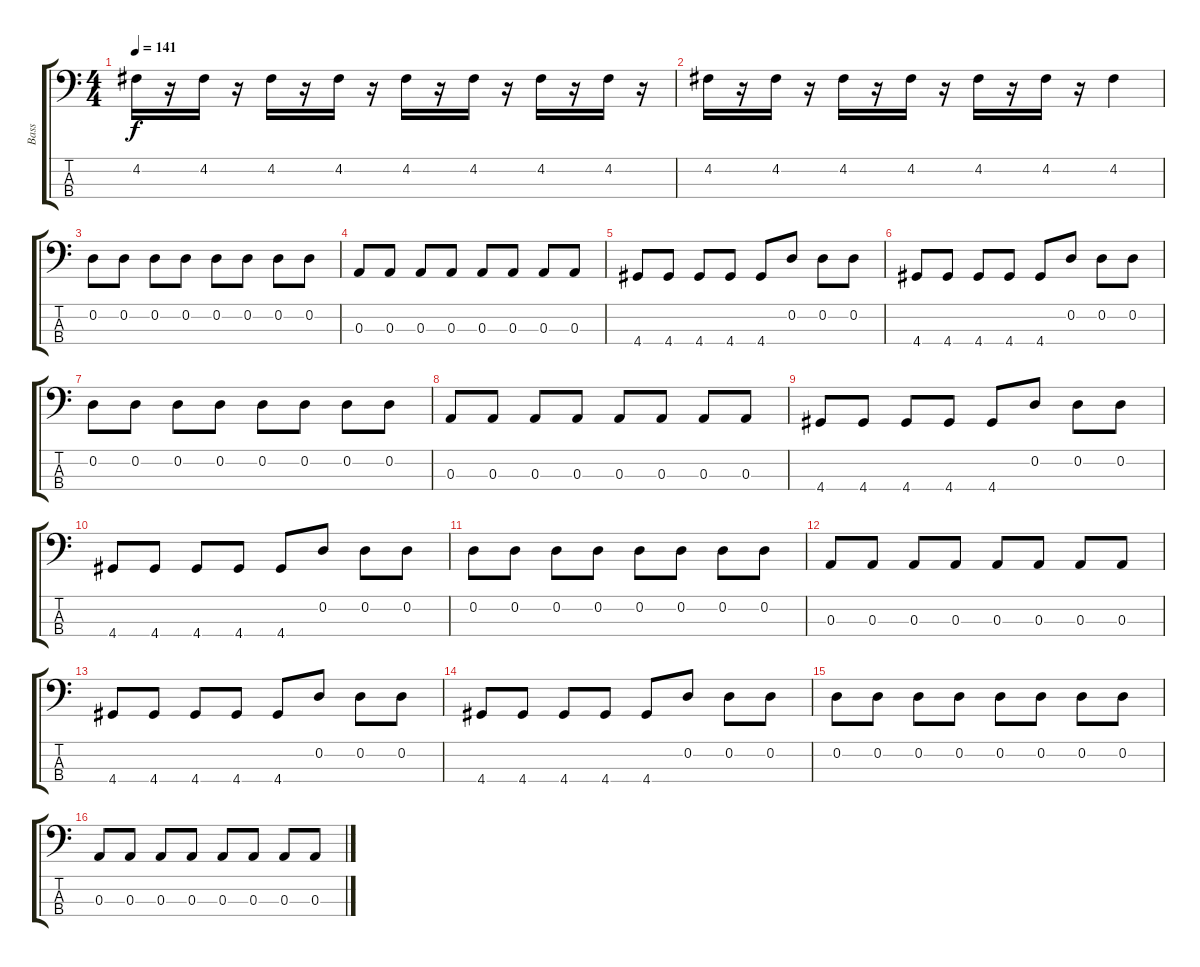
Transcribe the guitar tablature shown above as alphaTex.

\track ("Bass" "Bass") {instrument electricbassfinger}
\staff {score tabs}
\tuning (G2 D2 A1 E1) {hide}
\ts (4 4)
\tempo 141
\clef f4
\ks c
4.2.16{dy f} r.16 4.2.16 r.16 4.2.16 r.16 4.2.16 r.16 4.2.16 r.16 4.2.16 r.16 4.2.16 r.16 4.2.16 r.16 |
4.2.16 r.16 4.2.16 r.16 4.2.16 r.16 4.2.16 r.16 4.2.16 r.16 4.2.16 r.16 4.2.4 |
0.2.8 0.2.8 0.2.8 0.2.8 0.2.8 0.2.8 0.2.8 0.2.8 |
0.3.8 0.3.8 0.3.8 0.3.8 0.3.8 0.3.8 0.3.8 0.3.8 |
4.4.8 4.4.8 4.4.8 4.4.8 4.4.8 0.2.8 0.2.8 0.2.8 |
4.4.8 4.4.8 4.4.8 4.4.8 4.4.8 0.2.8 0.2.8 0.2.8 |
0.2.8 0.2.8 0.2.8 0.2.8 0.2.8 0.2.8 0.2.8 0.2.8 |
0.3.8 0.3.8 0.3.8 0.3.8 0.3.8 0.3.8 0.3.8 0.3.8 |
4.4.8 4.4.8 4.4.8 4.4.8 4.4.8 0.2.8 0.2.8 0.2.8 |
4.4.8 4.4.8 4.4.8 4.4.8 4.4.8 0.2.8 0.2.8 0.2.8 |
0.2.8 0.2.8 0.2.8 0.2.8 0.2.8 0.2.8 0.2.8 0.2.8 |
0.3.8 0.3.8 0.3.8 0.3.8 0.3.8 0.3.8 0.3.8 0.3.8 |
4.4.8 4.4.8 4.4.8 4.4.8 4.4.8 0.2.8 0.2.8 0.2.8 |
4.4.8 4.4.8 4.4.8 4.4.8 4.4.8 0.2.8 0.2.8 0.2.8 |
0.2.8 0.2.8 0.2.8 0.2.8 0.2.8 0.2.8 0.2.8 0.2.8 |
0.3.8 0.3.8 0.3.8 0.3.8 0.3.8 0.3.8 0.3.8 0.3.8
